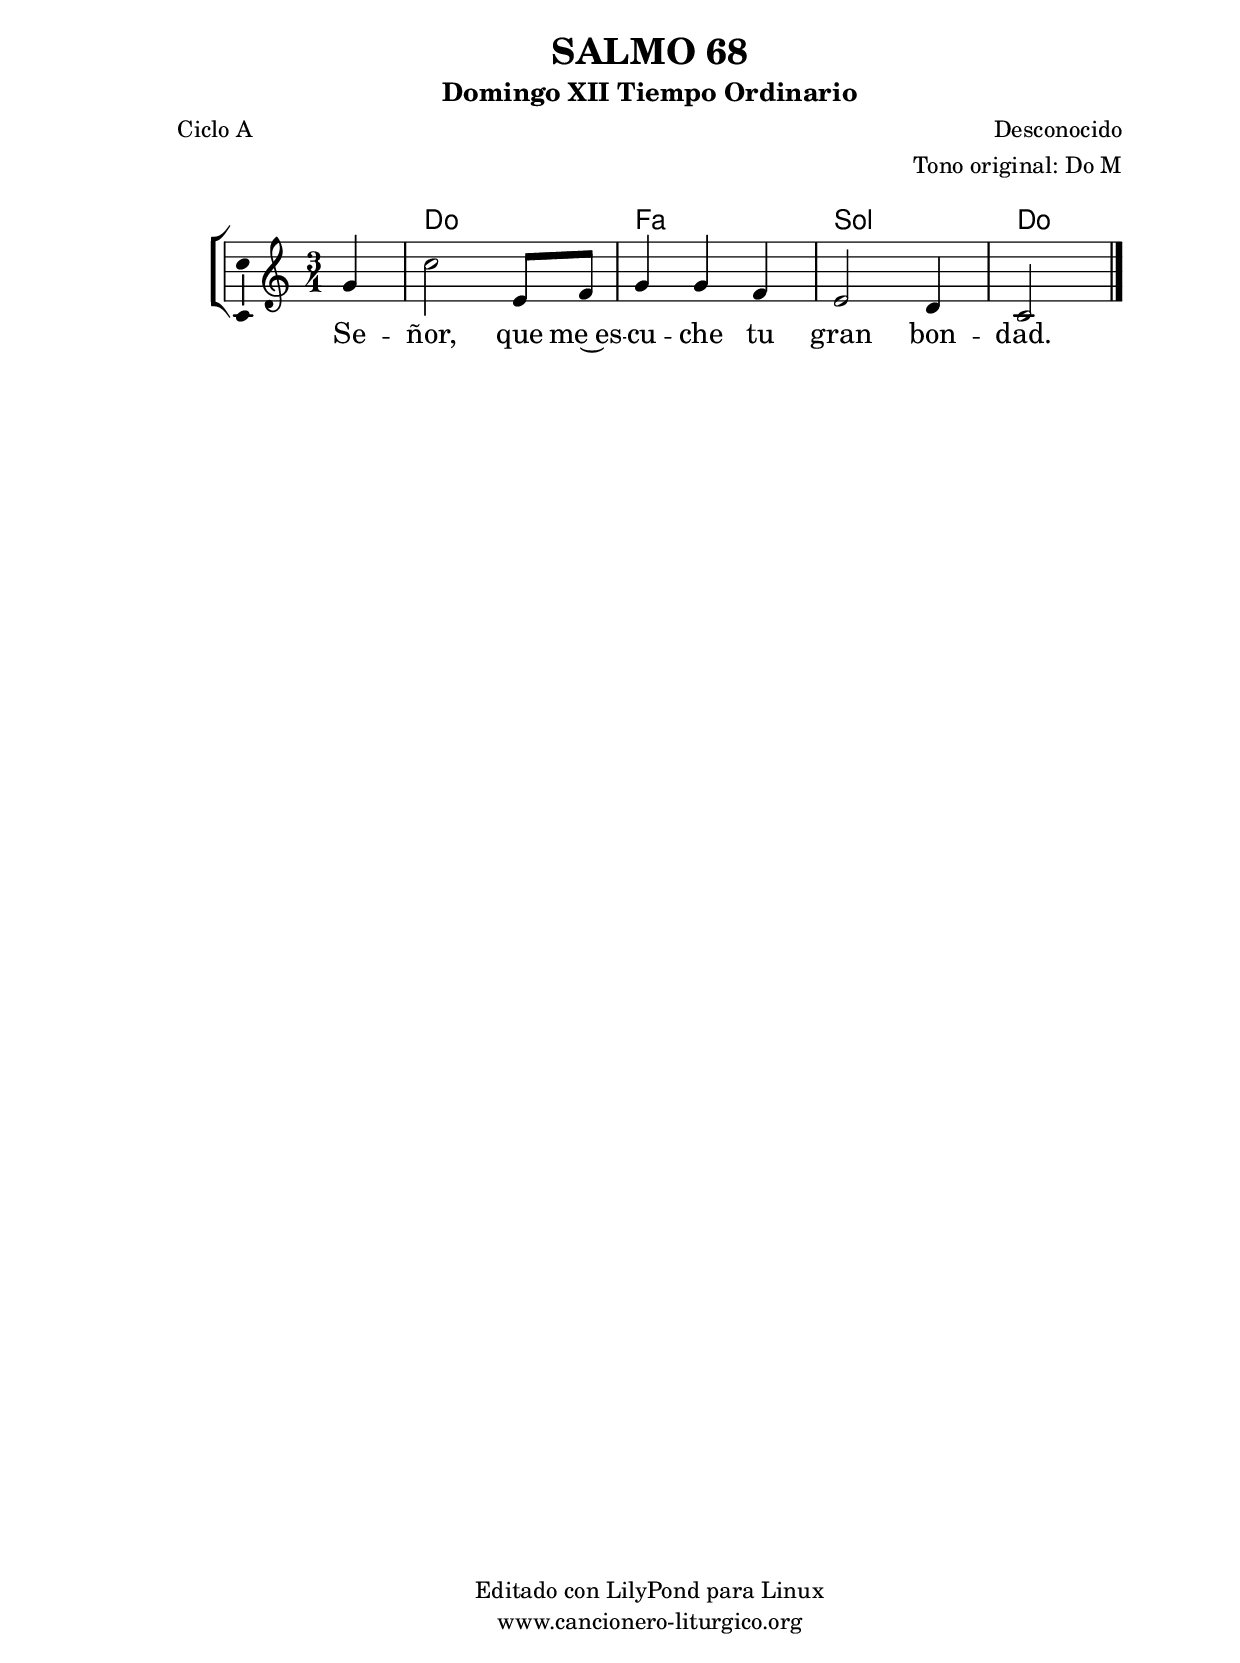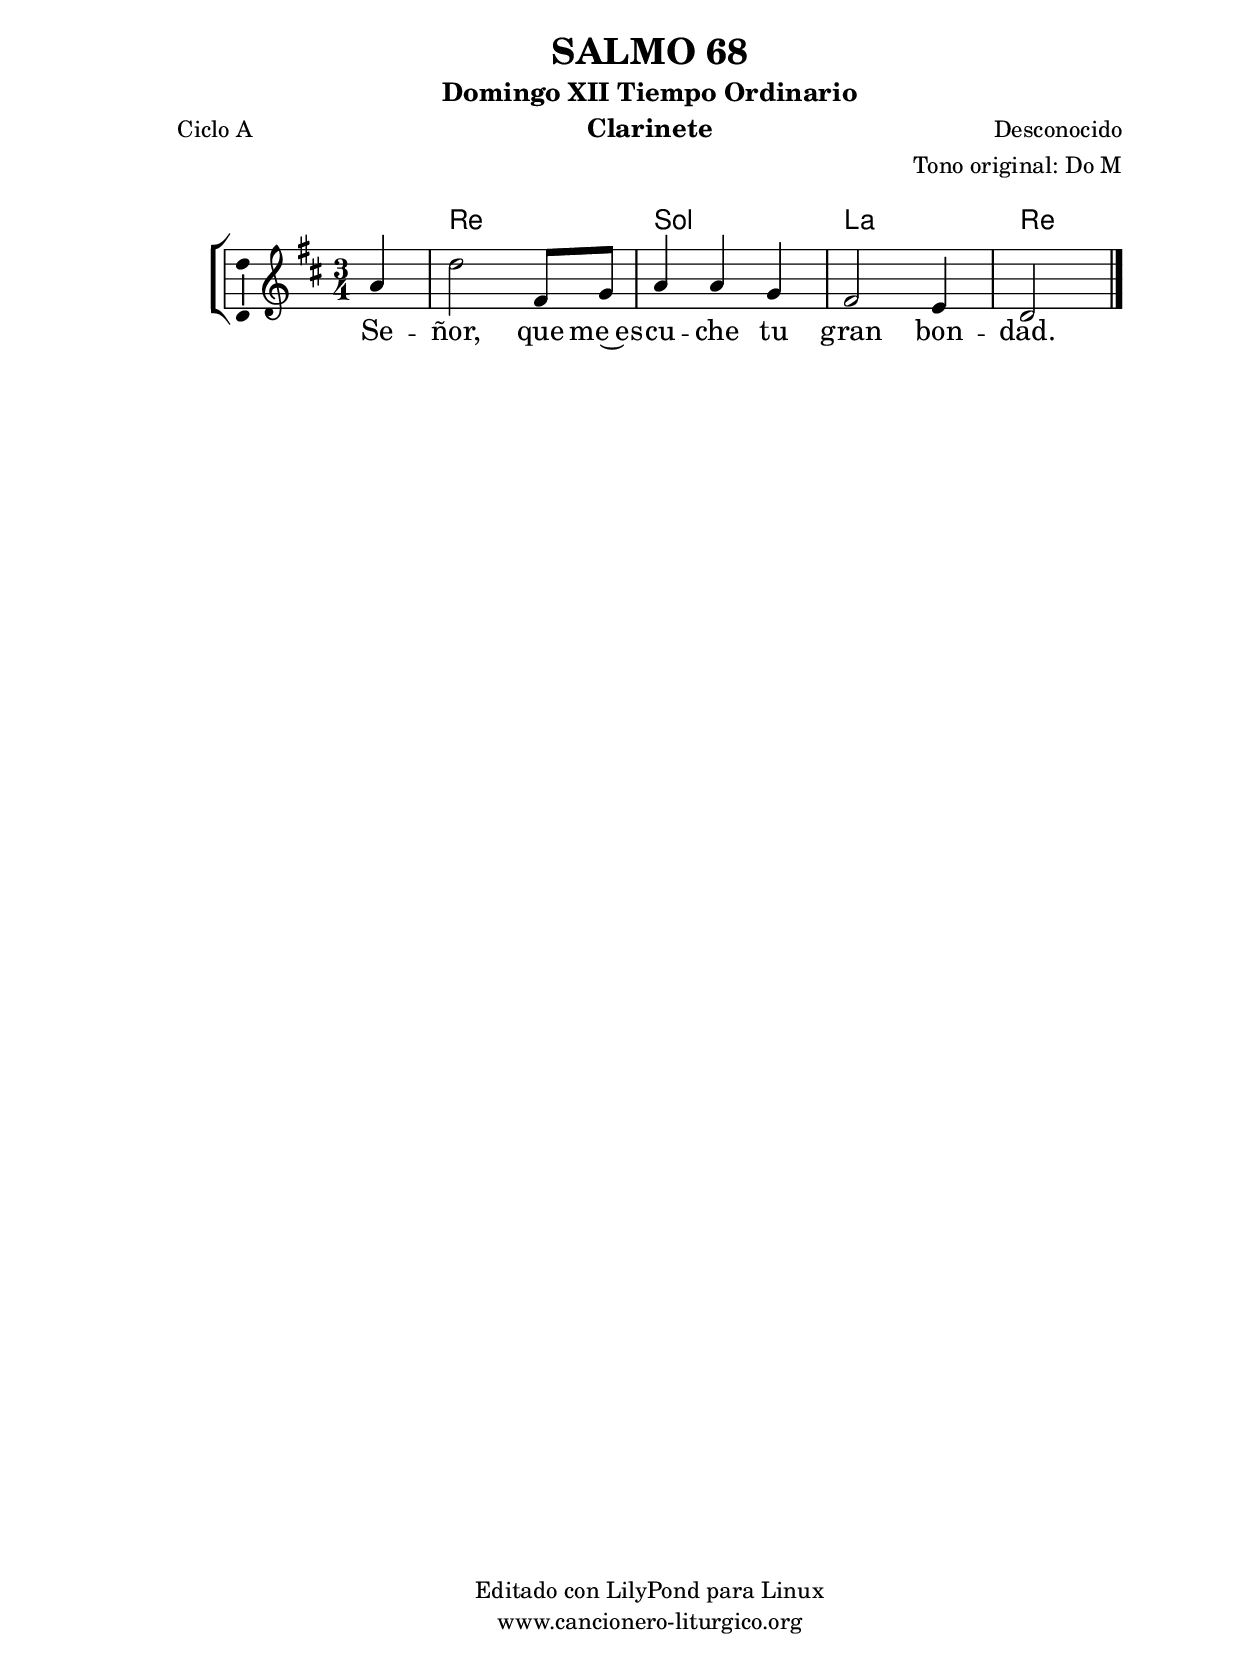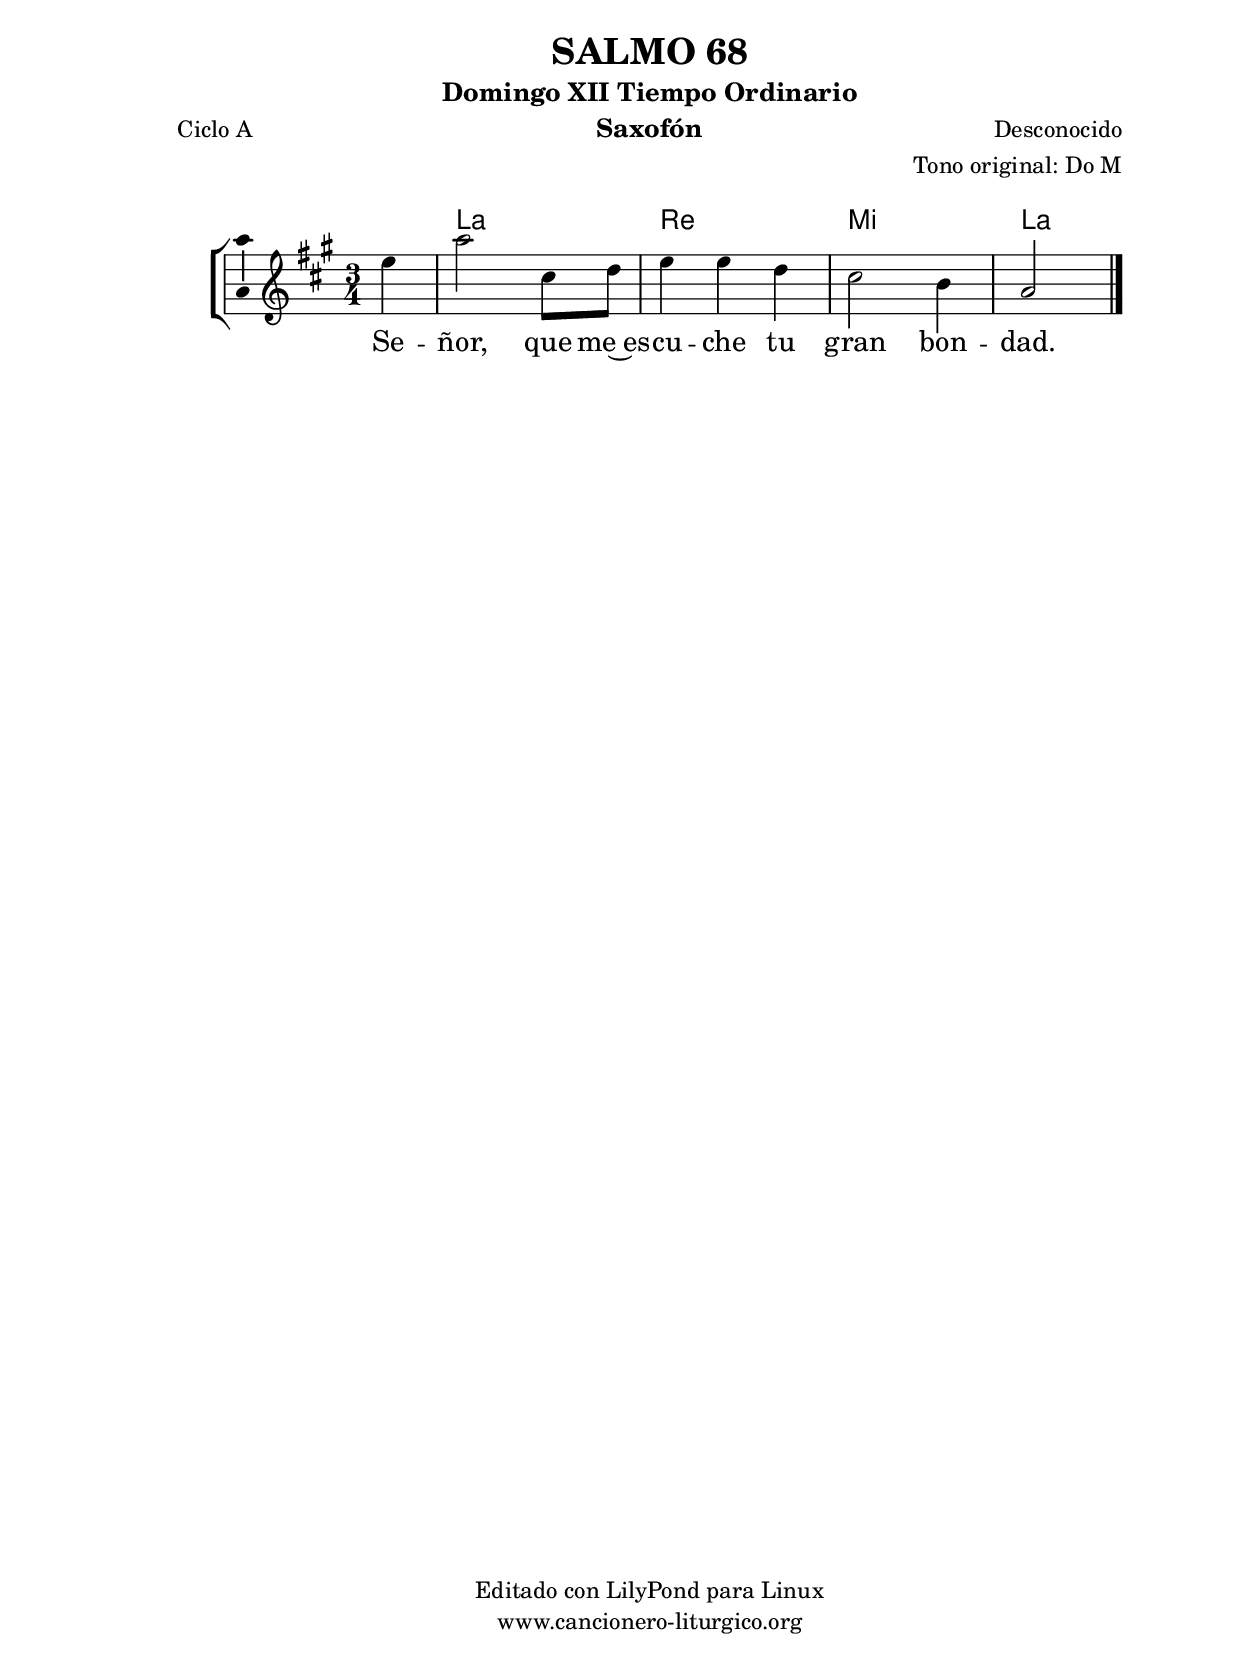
%
%para convertir .midi en .wav:
%timidity filename.midi -Ow -o finename.wav
%
%
%Para convertir de .wav a .mp3:
%lame -h -m j filename.wav
%
%
%para escuchar el midi:
%timidity nombrefichero.midi
%


%versión de lilypond para la que se ha escrito esta partitura:
\version "2.16.0"

	%Tamaño papel
	#(set-default-paper-size "a4")
	%Tamaño partitura
	#(set-global-staff-size 20)
	%No responde al pulsar sobre una nota
	#(ly:set-option 'point-and-click #f)

%parámetros del encabezamiento:
\header {
	title = "SALMO 68"
	subtitle = "Domingo XII Tiempo Ordinario"
	composer = "Desconocido"
	poet = "Ciclo A"
	meter = ""
	arranger = "Tono original: Do M"
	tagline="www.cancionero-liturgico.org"
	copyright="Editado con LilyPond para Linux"
	}

%parámetros asociados al papel:
\paper  {
	oddHeaderMarkup = \markup {\fill-line { \on-the-fly #not-first-page \fromproperty #'header:title \on-the-fly #not-first-page \fromproperty #'header:composer }}
	evenHeaderMarkup = \markup {\fill-line { \fromproperty #'header:composer \fromproperty #'header:title }}
	#(set-paper-size "a4")
	print-page-number = ##f
	first-page-number = 1
	print-first-page-number = ##f
%	head-separation = 3.0 \cm
	top-margin = 2.0 \cm
	bottom-margin = 0.5\cm
%%%	bottom-margin = -1.0\cm
	left-margin = 3.0 \cm
	line-width = 16.0 \cm 
	indent = 8\mm
	interscoreline = 2.\mm
	between-system-space = 15\mm
%	para que las partituras no llenen la hoja:
	ragged-bottom = ##t
%	idem para la última hoja:
	ragged-last-bottom = ##f
%	para que las partituras llenen el ancho del papel:
	ragged-last = ##f
	after-title-space = 2.5 \cm
%page-count=1
%system-count=1

	%Flexible Vertical Spacing
%	markup-markup-spacing =
%	#'((basic-distance . 15) (minimum-distance . 15) (padding . 3))
	markup-system-spacing =
	#'((basic-distance . 15) (minimum-distance . 15) (padding . 3))
	system-system-spacing =
	#'((basic-distance . 15) (minimum-distance . 15) (padding . 3))
	score-system-spacing =
	#'((basic-distance . 15) (minimum-distance . 15) (padding . 5))
%	top-system-spacing = % header
%	#'((basic-distance . 8) (minimum-distance . 0) (padding . 3))
%	top-markup-spacing =
%	#'((basic-distance . 20) (minimum-distance . 20) (padding . 3))
	last-bottom-spacing = % footer
	#'((basic-distance . 5) (minimum-distance . 5) (padding . 3))
%	score-markup-spacing =
%	#'((basic-distance . 16) (minimum-distance . 13) (padding . 3))

	}


%parámetros que afectan a toda la partitura:
global =  {
	%clave de sol (G):
	\clef G
	%armadura:
%	\transpose a bes
	\key c \major
	\tempo 4=120
	\set Score.tempoHideNote = ##t
	}


acordes = {
	\italianChords
	\chordmode {
%	\transpose a bes
{
s4
c2. f g c2 %s4

	}
	}
}


melodia = 
{
%	\transpose a bes
	\relative c''{
	\time 3/4

\partial4
g4
c2 e,8 f
g4 g f
e2 d4
c2 %s4

	\bar "|."
	}
	}


texto = \lyricmode {
Se -- ñor, que me~es -- cu -- che tu gran bon -- dad.
	}


acordesStaff = \context ChordNames = acordesStaff <<
	\set chordChanges = ##t
	\acordes
	>>


vozStaff = \context Voice = vozStaff
\with {\consists "Ambitus_engraver"}
<<
%	\set Staff.instrumentName = ""
%	\set Staff.shortInstrumentName = ""
%	\set Staff.midiInstrument = #"clarinet"
%	\set Staff.midiInstrument = #"cello"
%	\set Staff.midiInstrument = #"flute"
	\set Staff.midiInstrument = #"electric guitar (jazz)"
%	\set Staff.midiInstrument = #"english horn"
%	\set Staff.midiInstrument = #"violin"
%	\set Staff.midiInstrument = #"glockenspiel"
	\set Staff.midiMinimumVolume = #0.7
	\set Staff.midiMaximumVolume = #0.9
	\global
	\melodia
	>>


textoStaff = \context Lyrics = textoStaff <<
	\lyricsto vozStaff \texto
	>>

\book {
	\score {
		\context ChoirStaff {
			\override StaffGroup.SystemStartBracket #'collapse-height = #1
			\override Score.SystemStartBar #'collapse-height = #1
			<<
			\acordesStaff
			\vozStaff
			\textoStaff
			>>
			}
		\layout {
	    		\context {
				\Lyrics
				\override LyricText #'font-size = #2
				}
	   		 \context {
				\Score
				%fontSize = #3
				\override StaffSymbol #'staff-space = #(magstep +3)
				%\override Beam #'thickness = #0.55
				%\override SpacingSpanner #'spacing-increment = #1.0
				%\override Slur #'height-limit = #1.5
				}
			}
		}
	\score {
		\unfoldRepeats
		\context ChoirStaff {
			<<
			\acordesStaff
			\vozStaff
			>>
			}
		\midi {
	  		\context {
	  			\Score
				tempoWholesPerMinute = #(ly:make-moment 70 4)
				}
			}
		}
	}

%Partitura para clarinete
#(define output-suffix "C")
\book {
	\header{
		instrument = "Clarinete"
		}
	\score {
		\context ChoirStaff {
			\override StaffGroup.SystemStartBracket #'collapse-height = #1
			\override Score.SystemStartBar #'collapse-height = #1
\transpose c d
			<<
			\acordesStaff
			\vozStaff
			\textoStaff
			>>
			}
		\layout {
	    		\context {
				\Lyrics
				\override LyricText #'font-size = #2
				}
	   		 \context {
				\Score
				\override StaffSymbol #'staff-space = #(magstep +3)
				}
			}
		}
	}

%Partitura para saxofón
#(define output-suffix "S")
\book {
	\header{
		instrument = "Saxofón"
		}
	\score {
		\context ChoirStaff {
			\override StaffGroup.SystemStartBracket #'collapse-height = #1
			\override Score.SystemStartBar #'collapse-height = #1
\transpose c a
			<<
			\acordesStaff
			\vozStaff
			\textoStaff
			>>
			}
		\layout {
	    		\context {
				\Lyrics
				\override LyricText #'font-size = #2
				}
	   		 \context {
				\Score
				\override StaffSymbol #'staff-space = #(magstep +3)
				}
			}
		}
	}

